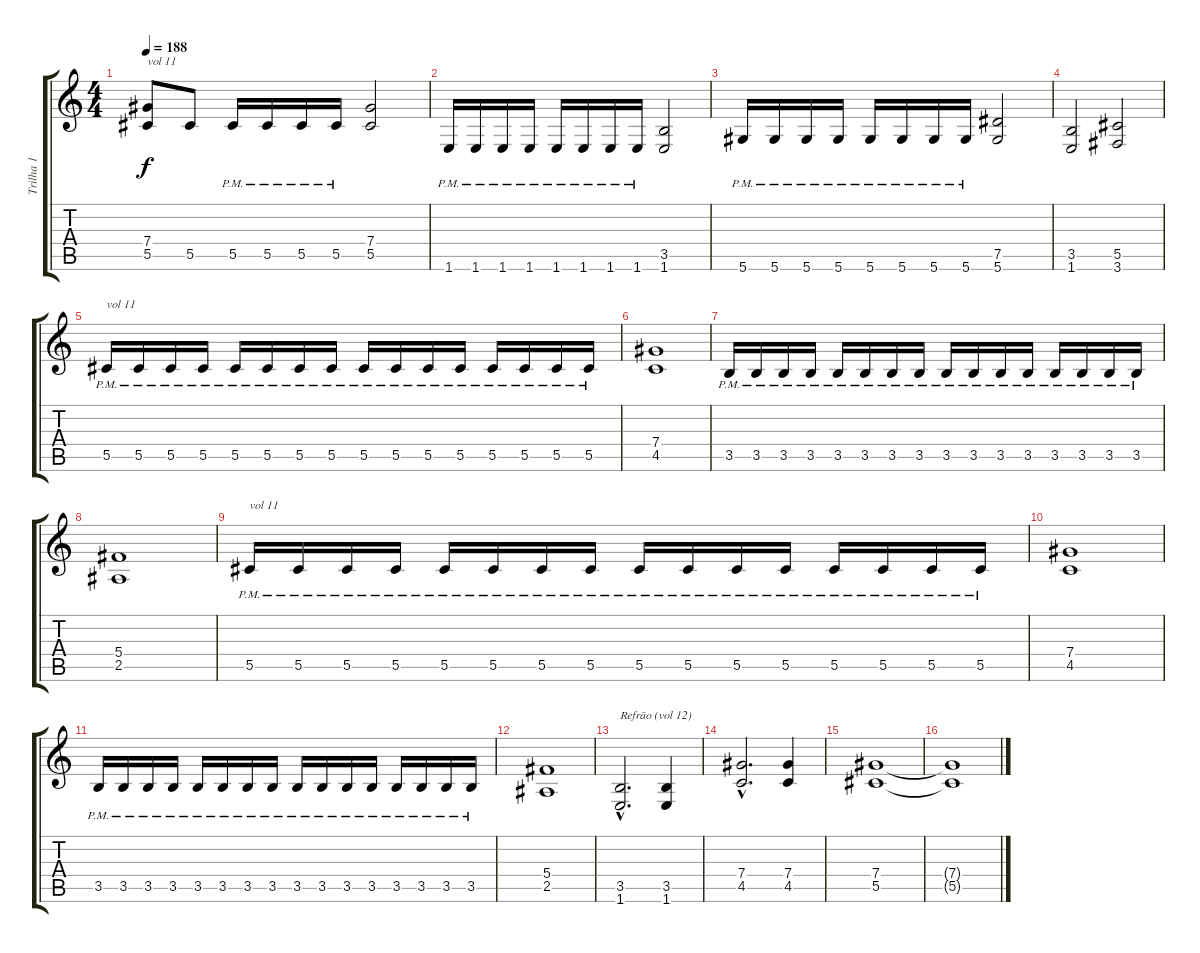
\track ("Trilha 1" "Trilha 1") {instrument overdrivenguitar}
\staff {score tabs}
\tuning (Eb4 Bb3 Gb3 Db3 Ab2 Eb2) {hide}
\ts (4 4)
\tempo 188
\clef g2
\ks c
(7.4 5.5).8{txt "vol 11" dy f volume 11} 5.5.8 5.5{pm}.16 5.5{pm}.16 5.5{pm}.16 5.5{pm}.16 (7.4 5.5).2 |
1.6{pm}.16 1.6{pm}.16 1.6{pm}.16 1.6{pm}.16 1.6{pm}.16 1.6{pm}.16 1.6{pm}.16 1.6{pm}.16 (3.5 1.6).2 |
5.6{pm}.16 5.6{pm}.16 5.6{pm}.16 5.6{pm}.16 5.6{pm}.16 5.6{pm}.16 5.6{pm}.16 5.6{pm}.16 (7.5 5.6).2 |
(3.5 1.6).2 (5.5 3.6).2 |
5.5{pm}.16{txt "vol 11" volume 11} 5.5{pm}.16 5.5{pm}.16 5.5{pm}.16 5.5{pm}.16 5.5{pm}.16 5.5{pm}.16 5.5{pm}.16 5.5{pm}.16 5.5{pm}.16 5.5{pm}.16 5.5{pm}.16 5.5{pm}.16 5.5{pm}.16 5.5{pm}.16 5.5{pm}.16 |
(7.4 4.5).1 |
3.5{pm}.16 3.5{pm}.16 3.5{pm}.16 3.5{pm}.16 3.5{pm}.16 3.5{pm}.16 3.5{pm}.16 3.5{pm}.16 3.5{pm}.16 3.5{pm}.16 3.5{pm}.16 3.5{pm}.16 3.5{pm}.16 3.5{pm}.16 3.5{pm}.16 3.5{pm}.16 |
(5.4 2.5).1 |
5.5{pm}.16{txt "vol 11" volume 11} 5.5{pm}.16 5.5{pm}.16 5.5{pm}.16 5.5{pm}.16 5.5{pm}.16 5.5{pm}.16 5.5{pm}.16 5.5{pm}.16 5.5{pm}.16 5.5{pm}.16 5.5{pm}.16 5.5{pm}.16 5.5{pm}.16 5.5{pm}.16 5.5{pm}.16 |
(7.4 4.5).1 |
3.5{pm}.16 3.5{pm}.16 3.5{pm}.16 3.5{pm}.16 3.5{pm}.16 3.5{pm}.16 3.5{pm}.16 3.5{pm}.16 3.5{pm}.16 3.5{pm}.16 3.5{pm}.16 3.5{pm}.16 3.5{pm}.16 3.5{pm}.16 3.5{pm}.16 3.5{pm}.16 |
(5.4 2.5).1 |
(3.5{hac} 1.6{hac}).2{d txt "Refrão (vol 12)" volume 12} (3.5 1.6).4 |
(7.4{hac} 4.5{hac}).2{d} (7.4 4.5).4 |
(7.4 5.5).1 |
(7.4{t} 5.5{t}).1
